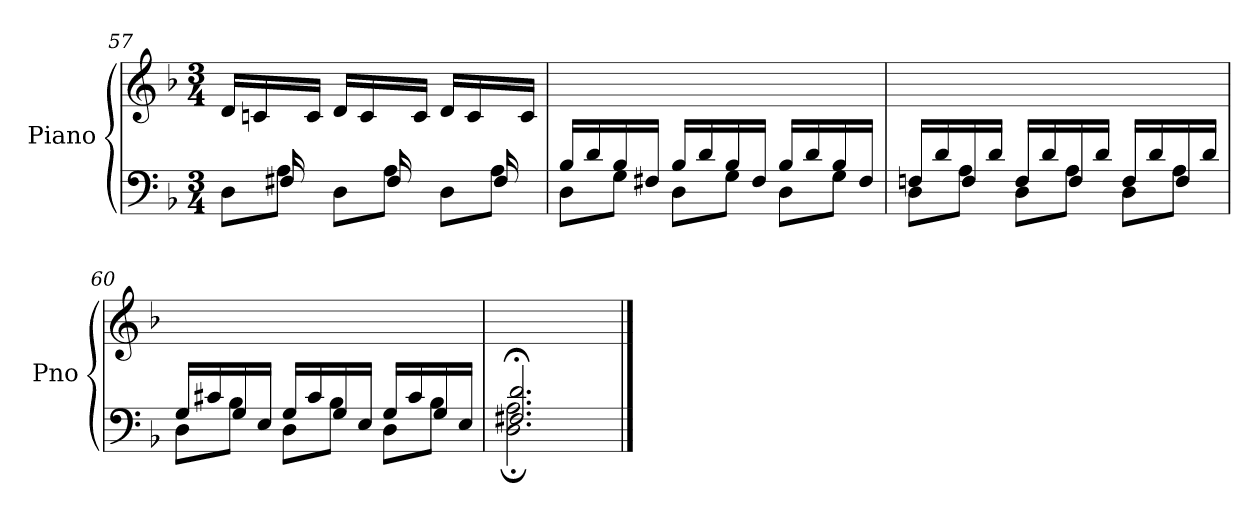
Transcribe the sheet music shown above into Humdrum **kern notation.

**kern	**kern
*part1	*part1
*staff2	*staff1
*I"Piano	*
*I'Pno	*
*clefF4	*clefG2
*k[b-]	*k[b-]
*M3/4	*M3/4
=57	=57
*^	*
8ryy	8D\L	16d/LL
.	.	16cn/
16F#X/	8A\J	16ryy
8.ryy	.	16c/JJ
.	8D\L	16d/LL
.	.	16c/
16F#/	8A\J	16ryy
8.ryy	.	16c/JJ
.	8D\L	16d/LL
.	.	16c/
16F#/	8A\J	16ryy
16ryy	.	16c/JJ
=58	=58	=58
16B-/LL	8D\L	2.ryy
16d/	.	.
16B-/	8G\J	.
16F#X/JJ	.	.
16B-/LL	8D\L	.
16d/	.	.
16B-/	8G\J	.
16F#/JJ	.	.
16B-/LL	8D\L	.
16d/	.	.
16B-/	8G\J	.
16F#/JJ	.	.
!!LO:LB:g=z
=59	=59	=59
16Fn/LL	8D\L	2.ryy
16d/	.	.
16F/	8A\J	.
16d/JJ	.	.
16F/LL	8D\L	.
16d/	.	.
16F/	8A\J	.
16d/JJ	.	.
16F/LL	8D\L	.
16d/	.	.
16F/	8A\J	.
16d/JJ	.	.
=60	=60	=60
*	*	*MM110
16G/LL	8D\L	4ryy
16c#X/	.	.
16G/	8B-\J	.
16E/JJ	.	.
*	*	*MM106
16G/LL	8D\L	4ryy
16c#/	.	.
16G/	8B-\J	.
16E/JJ	.	.
*	*	*MM100
16G/LL	8D\L	8ryy
16c#/	.	.
*	*	*MM92
16G/	8B-\J	16ryy
*	*	*MM80
16E/JJ	.	16ryy
=61	=61	=61
*	*	*MM50
2.F#X/;< 2.d/;<	2.D\; 2.A\;	2.ryy
*v	*v	*
==	==
*-	*-
